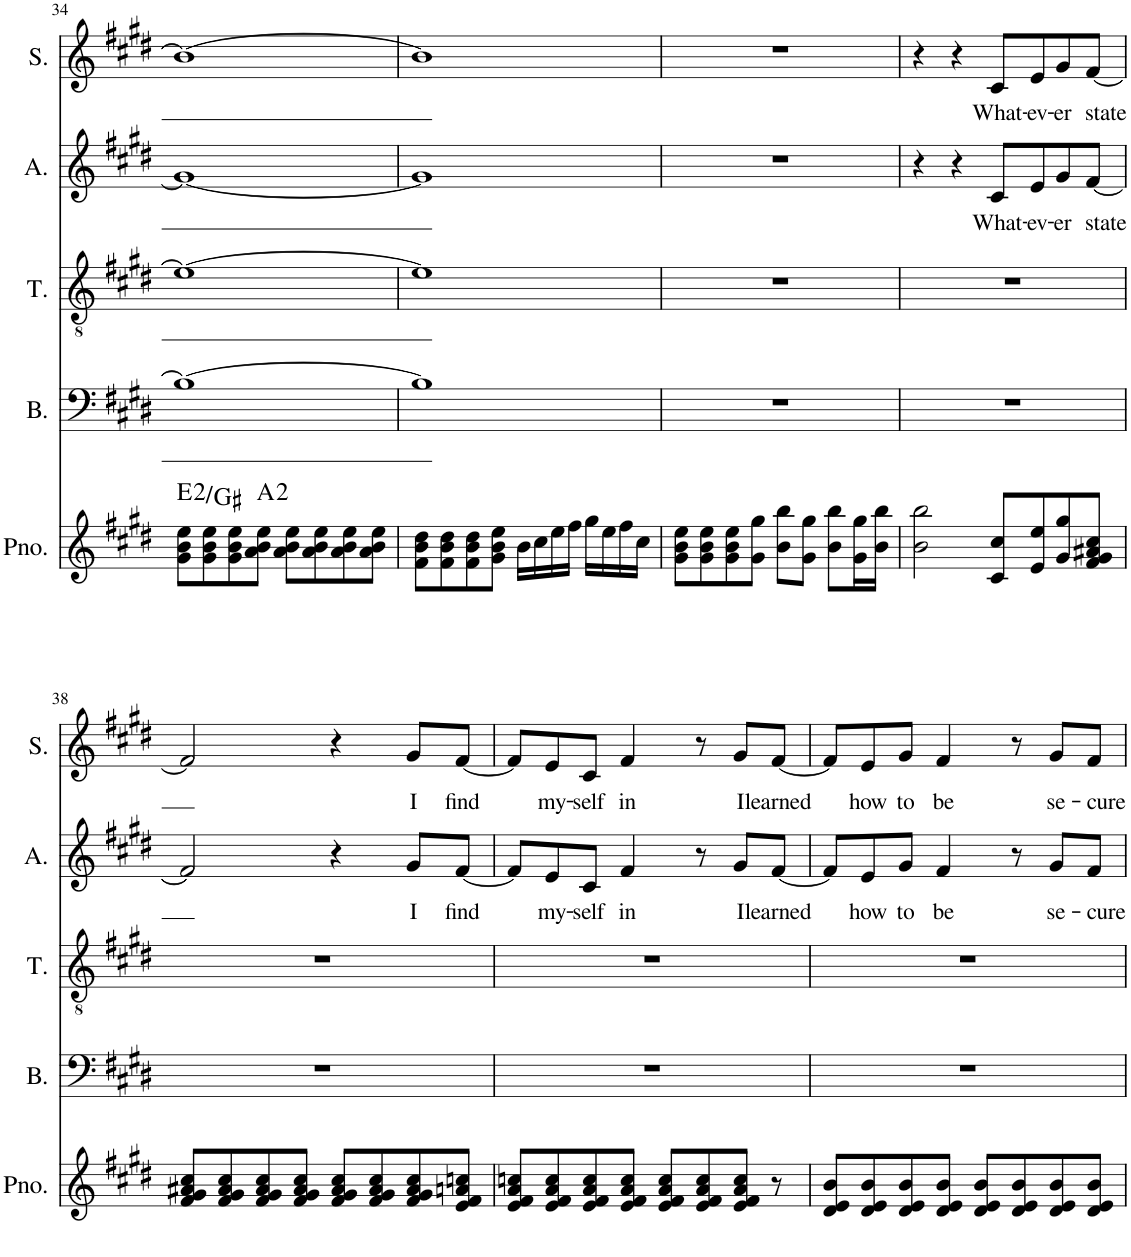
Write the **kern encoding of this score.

**kern	**harte	**kern	**kern	**kern	**text	**kern	**text
*part5	*part5	*part4	*part3	*part2	*part2	*part1	*part1
*staff5	*	*staff4	*staff3	*staff2	*staff2	*staff1	*staff1
*I"Piano	*	*I"Bass	*I"Tenor	*I"Alto	*	*I"Soprano	*
*I'Pno.	*	*I'B.	*I'T.	*I'A.	*	*I'S.	*
!!LO:PB:g=z
*clefG2	*	*clefF4	*clefGv2	*clefG2	*	*clefG2	*
*k[f#c#g#d#]	*	*k[f#c#g#d#]	*k[f#c#g#d#]	*k[f#c#g#d#]	*	*k[f#c#g#d#]	*
*M4/4	*	*M4/4	*M4/4	*M4/4	*	*M4/4	*
=34	=34	=34	=34	=34	=34	=34	=34
8g#\ 8b\ 8ee\L	E:maj(2)/3	1B_	1e_	1g#_	.	1b_	.
8g#\ 8b\ 8ee\	.	.	.	.	.	.	.
8g#\ 8b\ 8ee\	.	.	.	.	.	.	.
8a\ 8b\ 8ee\J	A:maj(2)	.	.	.	.	.	.
8a\ 8b\ 8ee\L	.	.	.	.	.	.	.
8a\ 8b\ 8ee\	.	.	.	.	.	.	.
8a\ 8b\ 8ee\	.	.	.	.	.	.	.
8a\ 8b\ 8ee\J	.	.	.	.	.	.	.
=35	=35	=35	=35	=35	=35	=35	=35
8f#\ 8b\ 8dd#\L	.	1B]	1e]	1g#]	.	1b]	.
8f#\ 8b\ 8dd#\	.	.	.	.	.	.	.
8f#\ 8b\ 8dd#\	.	.	.	.	.	.	.
8g#\ 8b\ 8ee\J	.	.	.	.	.	.	.
16b\LL	.	.	.	.	.	.	.
16cc#\	.	.	.	.	.	.	.
16ee\	.	.	.	.	.	.	.
16ff#\JJ	.	.	.	.	.	.	.
16gg#\LL	.	.	.	.	.	.	.
16ee\	.	.	.	.	.	.	.
16ff#\	.	.	.	.	.	.	.
16cc#\JJ	.	.	.	.	.	.	.
=36	=36	=36	=36	=36	=36	=36	=36
8g#\ 8b\ 8ee\L	.	1r	1r	1r	.	1r	.
8g#\ 8b\ 8ee\	.	.	.	.	.	.	.
8g#\ 8b\ 8ee\	.	.	.	.	.	.	.
8g#\ 8gg#\J	.	.	.	.	.	.	.
8b\ 8bb\L	.	.	.	.	.	.	.
8g#\ 8gg#\J	.	.	.	.	.	.	.
8b\ 8bb\L	.	.	.	.	.	.	.
16g#\ 16gg#\L	.	.	.	.	.	.	.
16b\ 16bb\JJ	.	.	.	.	.	.	.
=37	=37	=37	=37	=37	=37	=37	=37
2b\ 2bb\	.	1r	1r	4r	.	4r	.
.	.	.	.	4r	.	4r	.
!	!	!	!	!	!LO:LY:b	!	!LO:LY:b
8c#/ 8cc#/L	.	.	.	8c#/L	What-	8c#/L	What-
!	!	!	!	!	!LO:LY:b	!	!LO:LY:b
8e/ 8ee/	.	.	.	8e/	-ev-	8e/	-ev-
!	!	!	!	!	!LO:LY:b	!	!LO:LY:b
8g#/ 8gg#/	.	.	.	8g#/	-er	8g#/	-er
!	!	!	!	!	!LO:LY:b	!	!LO:LY:b
8f#/ 8g#/ 8a#X/ 8cc#/J	.	.	.	[8f#/J	state	[8f#/J	state
!!LO:LB:g=z
=38	=38	=38	=38	=38	=38	=38	=38
8f#/ 8g#/ 8a#X/ 8cc#/L	.	1r	1r	2f#/]	.	2f#/]	.
8f#/ 8g#/ 8a#/ 8cc#/	.	.	.	.	.	.	.
8f#/ 8g#/ 8a#/ 8cc#/	.	.	.	.	.	.	.
8f#/ 8g#/ 8a#/ 8cc#/J	.	.	.	.	.	.	.
8f#/ 8g#/ 8a#/ 8cc#/L	.	.	.	4r	.	4r	.
8f#/ 8g#/ 8a#/ 8cc#/	.	.	.	.	.	.	.
!	!	!	!	!	!LO:LY:b	!	!LO:LY:b
8f#/ 8g#/ 8a#/ 8cc#/	.	.	.	8g#/L	I	8g#/L	I
!	!	!	!	!	!LO:LY:b	!	!LO:LY:b
8e/ 8f#/ 8an/ 8ccn/J	.	.	.	[8f#/J	find	[8f#/J	find
=39	=39	=39	=39	=39	=39	=39	=39
8e/ 8f#/ 8a/ 8ccn/L	.	1r	1r	8f#/L]	.	8f#/L]	.
!	!	!	!	!	!LO:LY:b	!	!LO:LY:b
8e/ 8f#/ 8a/ 8cc/	.	.	.	8e/	my-	8e/	my-
!	!	!	!	!	!LO:LY:b	!	!LO:LY:b
8e/ 8f#/ 8a/ 8cc/	.	.	.	8c#/J	-self	8c#/J	-self
!	!	!	!	!	!LO:LY:b	!	!LO:LY:b
8e/ 8f#/ 8a/ 8cc/J	.	.	.	4f#/	in	4f#/	in
8e/ 8f#/ 8a/ 8cc/L	.	.	.	.	.	.	.
8e/ 8f#/ 8a/ 8cc/	.	.	.	8r	.	8r	.
!	!	!	!	!	!LO:LY:b	!	!LO:LY:b
8e/ 8f#/ 8a/ 8cc/J	.	.	.	8g#/L	I	8g#/L	I
!	!	!	!	!	!LO:LY:b	!	!LO:LY:b
8r	.	.	.	[8f#/J	learned	[8f#/J	learned
=40	=40	=40	=40	=40	=40	=40	=40
8d#/ 8e/ 8b/L	.	1r	1r	8f#/L]	.	8f#/L]	.
!	!	!	!	!	!LO:LY:b	!	!LO:LY:b
8d#/ 8e/ 8b/	.	.	.	8e/	how	8e/	how
!	!	!	!	!	!LO:LY:b	!	!LO:LY:b
8d#/ 8e/ 8b/	.	.	.	8g#/J	to	8g#/J	to
!	!	!	!	!	!LO:LY:b	!	!LO:LY:b
8d#/ 8e/ 8b/J	.	.	.	4f#/	be	4f#/	be
8d#/ 8e/ 8b/L	.	.	.	.	.	.	.
8d#/ 8e/ 8b/	.	.	.	8r	.	8r	.
!	!	!	!	!	!LO:LY:b	!	!LO:LY:b
8d#/ 8e/ 8b/	.	.	.	8g#/L	se-	8g#/L	se-
!	!	!	!	!	!LO:LY:b	!	!LO:LY:b
8d#/ 8e/ 8b/J	.	.	.	8f#/J	-cure	8f#/J	-cure
=	=	=	=	=	=	=	=
*-	*-	*-	*-	*-	*-	*-	*-
